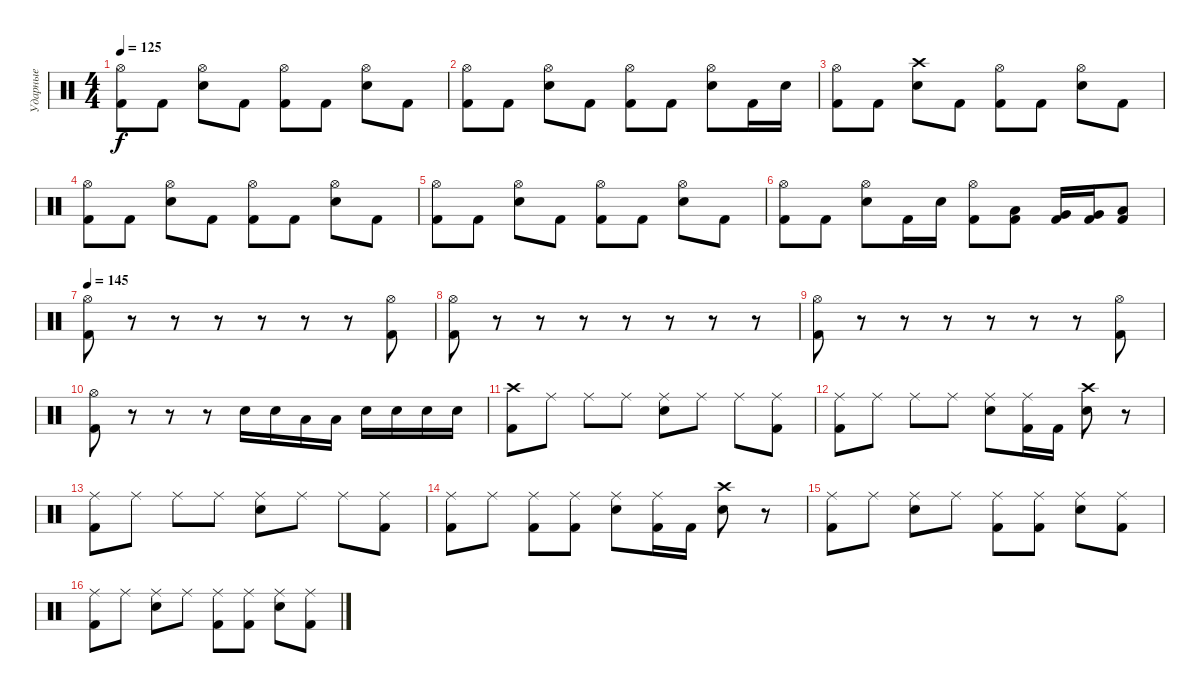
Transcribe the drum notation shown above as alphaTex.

\track ("Ударные" "Ударные") {instrument percussion}
\staff {score}
\articulation defaults
\ts (4 4)
\tempo 125
\clef neutral
\ks c
("Hi-Hat (open)" "Kick (hit) 2").8{dy f} "Kick (hit) 2".8 ("Hi-Hat (open)" "Electric Snare (hit)").8 "Kick (hit) 2".8 ("Hi-Hat (open)" "Kick (hit) 2").8 "Kick (hit) 2".8 ("Hi-Hat (open)" "Electric Snare (hit)").8 "Kick (hit) 2".8 |
("Hi-Hat (open)" "Kick (hit) 2").8 "Kick (hit) 2".8 ("Hi-Hat (open)" "Electric Snare (hit)").8 "Kick (hit) 2".8 ("Hi-Hat (open)" "Kick (hit) 2").8 "Kick (hit) 2".8 ("Hi-Hat (open)" "Electric Snare (hit)").8 "Kick (hit) 2".16 "Electric Snare (hit)".16 |
("Hi-Hat (open)" "Kick (hit) 2").8 "Kick (hit) 2".8 ("Crash high (hit)" "Electric Snare (hit)").8 "Kick (hit) 2".8 ("Hi-Hat (open)" "Kick (hit) 2").8 "Kick (hit) 2".8 ("Hi-Hat (open)" "Electric Snare (hit)").8 "Kick (hit) 2".8 |
("Hi-Hat (open)" "Kick (hit) 2").8 "Kick (hit) 2".8 ("Hi-Hat (open)" "Electric Snare (hit)").8 "Kick (hit) 2".8 ("Hi-Hat (open)" "Kick (hit) 2").8 "Kick (hit) 2".8 ("Hi-Hat (open)" "Electric Snare (hit)").8 "Kick (hit) 2".8 |
("Hi-Hat (open)" "Kick (hit) 2").8 "Kick (hit) 2".8 ("Hi-Hat (open)" "Electric Snare (hit)").8 "Kick (hit) 2".8 ("Hi-Hat (open)" "Kick (hit) 2").8 "Kick (hit) 2".8 ("Hi-Hat (open)" "Electric Snare (hit)").8 "Kick (hit) 2".8 |
("Hi-Hat (open)" "Kick (hit) 2").8 "Kick (hit) 2".8 ("Hi-Hat (open)" "Electric Snare (hit)").8 "Kick (hit) 2".16 "Electric Snare (hit)".16 ("Hi-Hat (open)" "Kick (hit) 2").8 ("Low Tom (hit)" "Kick (hit) 2").8 ("Very Low Tom (hit)" "Kick (hit) 2").16 ("Very Low Tom (hit)" "Kick (hit) 2").16 ("Low Floor Tom (hit)" "Kick (hit) 2").8 |
\tempo 145
("Hi-Hat (open)" "Kick (hit) 2").8 r.8{volume 0} r.8 r.8 r.8 r.8 r.8 ("Hi-Hat (open)" "Kick (hit) 2").8{volume 16} |
("Hi-Hat (open)" "Kick (hit) 2").8 r.8{volume 0} r.8 r.8 r.8 r.8 r.8 r.8 |
("Hi-Hat (open)" "Kick (hit) 2").8{volume 16} r.8{volume 0} r.8 r.8 r.8 r.8 r.8 ("Hi-Hat (open)" "Kick (hit) 2").8{volume 16} |
("Hi-Hat (open)" "Kick (hit) 2").8 r.8{volume 0} r.8 r.8 "Electric Snare (hit)".16{volume 16} "Electric Snare (hit)".16 "Low Floor Tom (hit)".16 "Low Floor Tom (hit)".16 "Electric Snare (hit)".16 "Electric Snare (hit)".16 "Electric Snare (hit)".16 "Electric Snare (hit)".16 |
("Crash high (hit)" "Kick (hit) 2").8 "Ride (middle)".8 "Ride (middle)".8 "Ride (middle)".8 ("Ride (middle)" "Electric Snare (hit)").8 "Ride (middle)".8 "Ride (middle)".8 ("Ride (middle)" "Kick (hit) 2").8 |
("Ride (middle)" "Kick (hit) 2").8 "Ride (middle)".8 "Ride (middle)".8 "Ride (middle)".8 ("Ride (middle)" "Electric Snare (hit)").8 ("Ride (middle)" "Kick (hit) 2").16 "Kick (hit) 2".16 ("Crash high (hit)" "Electric Snare (hit)").8 r.8 |
("Ride (middle)" "Kick (hit) 2").8 "Ride (middle)".8 "Ride (middle)".8 "Ride (middle)".8 ("Ride (middle)" "Electric Snare (hit)").8 "Ride (middle)".8 "Ride (middle)".8 ("Ride (middle)" "Kick (hit) 2").8 |
("Ride (middle)" "Kick (hit) 2").8 "Ride (middle)".8 ("Ride (middle)" "Kick (hit) 2").8 ("Ride (middle)" "Kick (hit) 2").8 ("Ride (middle)" "Electric Snare (hit)").8 ("Ride (middle)" "Kick (hit) 2").16 "Kick (hit) 2".16 ("Crash high (hit)" "Electric Snare (hit)").8 r.8 |
("Ride (middle)" "Kick (hit) 2").8 "Ride (middle)".8 ("Ride (middle)" "Electric Snare (hit)").8 "Ride (middle)".8 ("Ride (middle)" "Kick (hit) 2").8 ("Ride (middle)" "Kick (hit) 2").8 ("Ride (middle)" "Electric Snare (hit)").8 ("Ride (middle)" "Kick (hit) 2").8 |
("Ride (middle)" "Kick (hit) 2").8 "Ride (middle)".8 ("Ride (middle)" "Electric Snare (hit)").8 "Ride (middle)".8 ("Ride (middle)" "Kick (hit) 2").8 ("Ride (middle)" "Kick (hit) 2").8 ("Ride (middle)" "Electric Snare (hit)").8 ("Ride (middle)" "Kick (hit) 2").8
